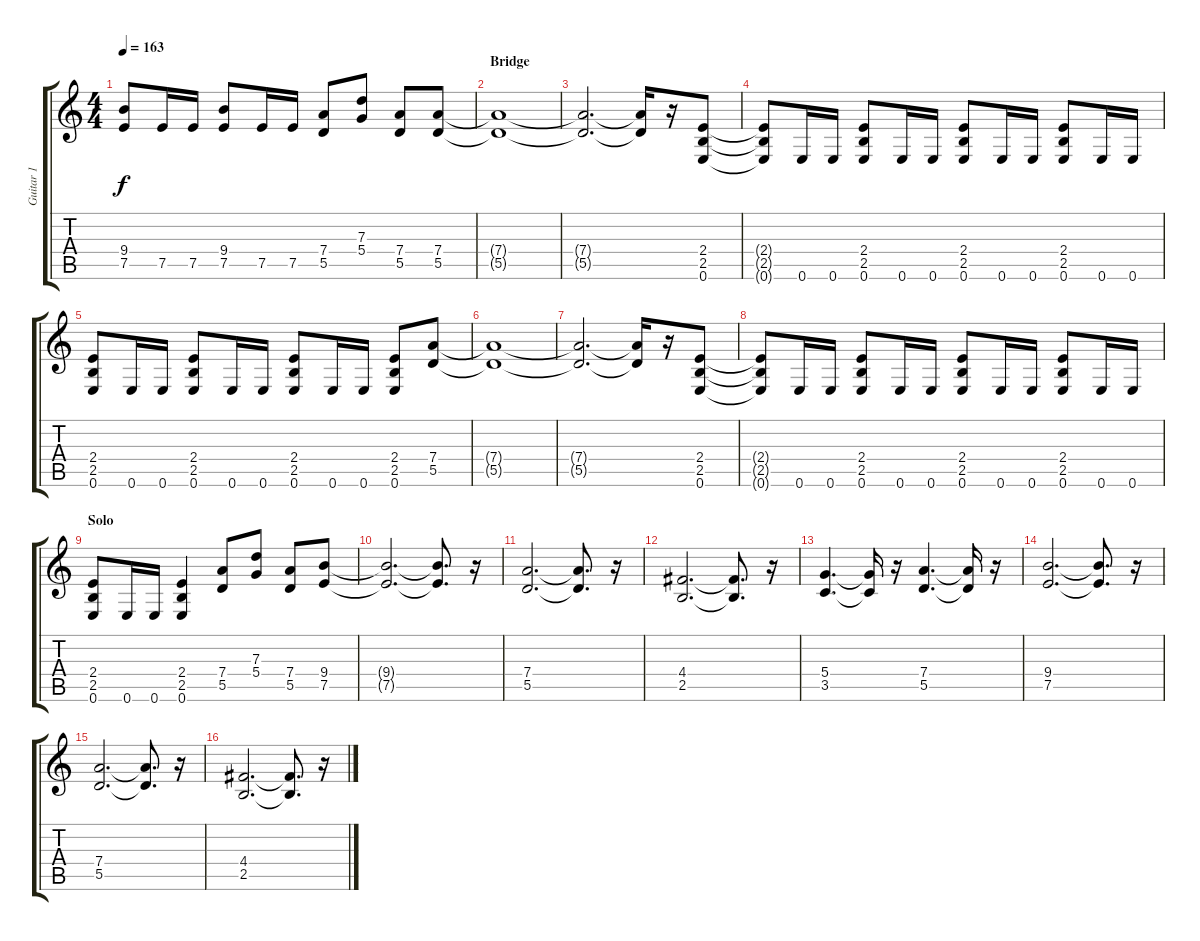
\track ("Guitar 1" "Guitar 1") {instrument overdrivenguitar}
\staff {score tabs}
\tuning (E4 B3 G3 D3 A2 E2) {hide}
\ts (4 4)
\tempo 163
\clef g2
\ks c
(9.4 7.5).8{dy f} 7.5.16 7.5.16 (9.4 7.5).8 7.5.16 7.5.16 (7.4 5.5).8 (7.3 5.4).8 (7.4 5.5).8 (7.4 5.5).8 |
\section ("" "Bridge")
(7.4{t} 5.5{t}).1 |
(7.4{t} 5.5{t}).2{d} (7.4{t} 5.5{t}).16 r.16 (2.4 2.5 0.6).8 |
(2.4{t} 2.5{t} 0.6{t}).8 0.6.16 0.6.16 (2.4 2.5 0.6).8 0.6.16 0.6.16 (2.4 2.5 0.6).8 0.6.16 0.6.16 (2.4 2.5 0.6).8 0.6.16 0.6.16 |
(2.4 2.5 0.6).8 0.6.16 0.6.16 (2.4 2.5 0.6).8 0.6.16 0.6.16 (2.4 2.5 0.6).8 0.6.16 0.6.16 (2.4 2.5 0.6).8 (7.4 5.5).8 |
(7.4{t} 5.5{t}).1 |
(7.4{t} 5.5{t}).2{d} (7.4{t} 5.5{t}).16 r.16 (2.4 2.5 0.6).8 |
(2.4{t} 2.5{t} 0.6{t}).8 0.6.16 0.6.16 (2.4 2.5 0.6).8 0.6.16 0.6.16 (2.4 2.5 0.6).8 0.6.16 0.6.16 (2.4 2.5 0.6).8 0.6.16 0.6.16 |
\section ("" "Solo")
(2.4 2.5 0.6).8 0.6.16 0.6.16 (2.4 2.5 0.6).4 (7.4 5.5).8 (7.3 5.4).8 (7.4 5.5).8 (9.4 7.5).8 |
(9.4{t} 7.5{t}).2{d} (9.4{t} 7.5{t}).8{d} r.16 |
(7.4 5.5).2{d} (7.4{t} 5.5{t}).8{d} r.16 |
(4.4 2.5).2{d} (4.4{t} 2.5{t}).8{d} r.16 |
(5.4 3.5).4{d} (5.4{t} 3.5{t}).16 r.16 (7.4 5.5).4{d} (7.4{t} 5.5{t}).16 r.16 |
(9.4 7.5).2{d} (9.4{t} 7.5{t}).8{d} r.16 |
(7.4 5.5).2{d} (7.4{t} 5.5{t}).8{d} r.16 |
(4.4 2.5).2{d} (4.4{t} 2.5{t}).8{d} r.16
